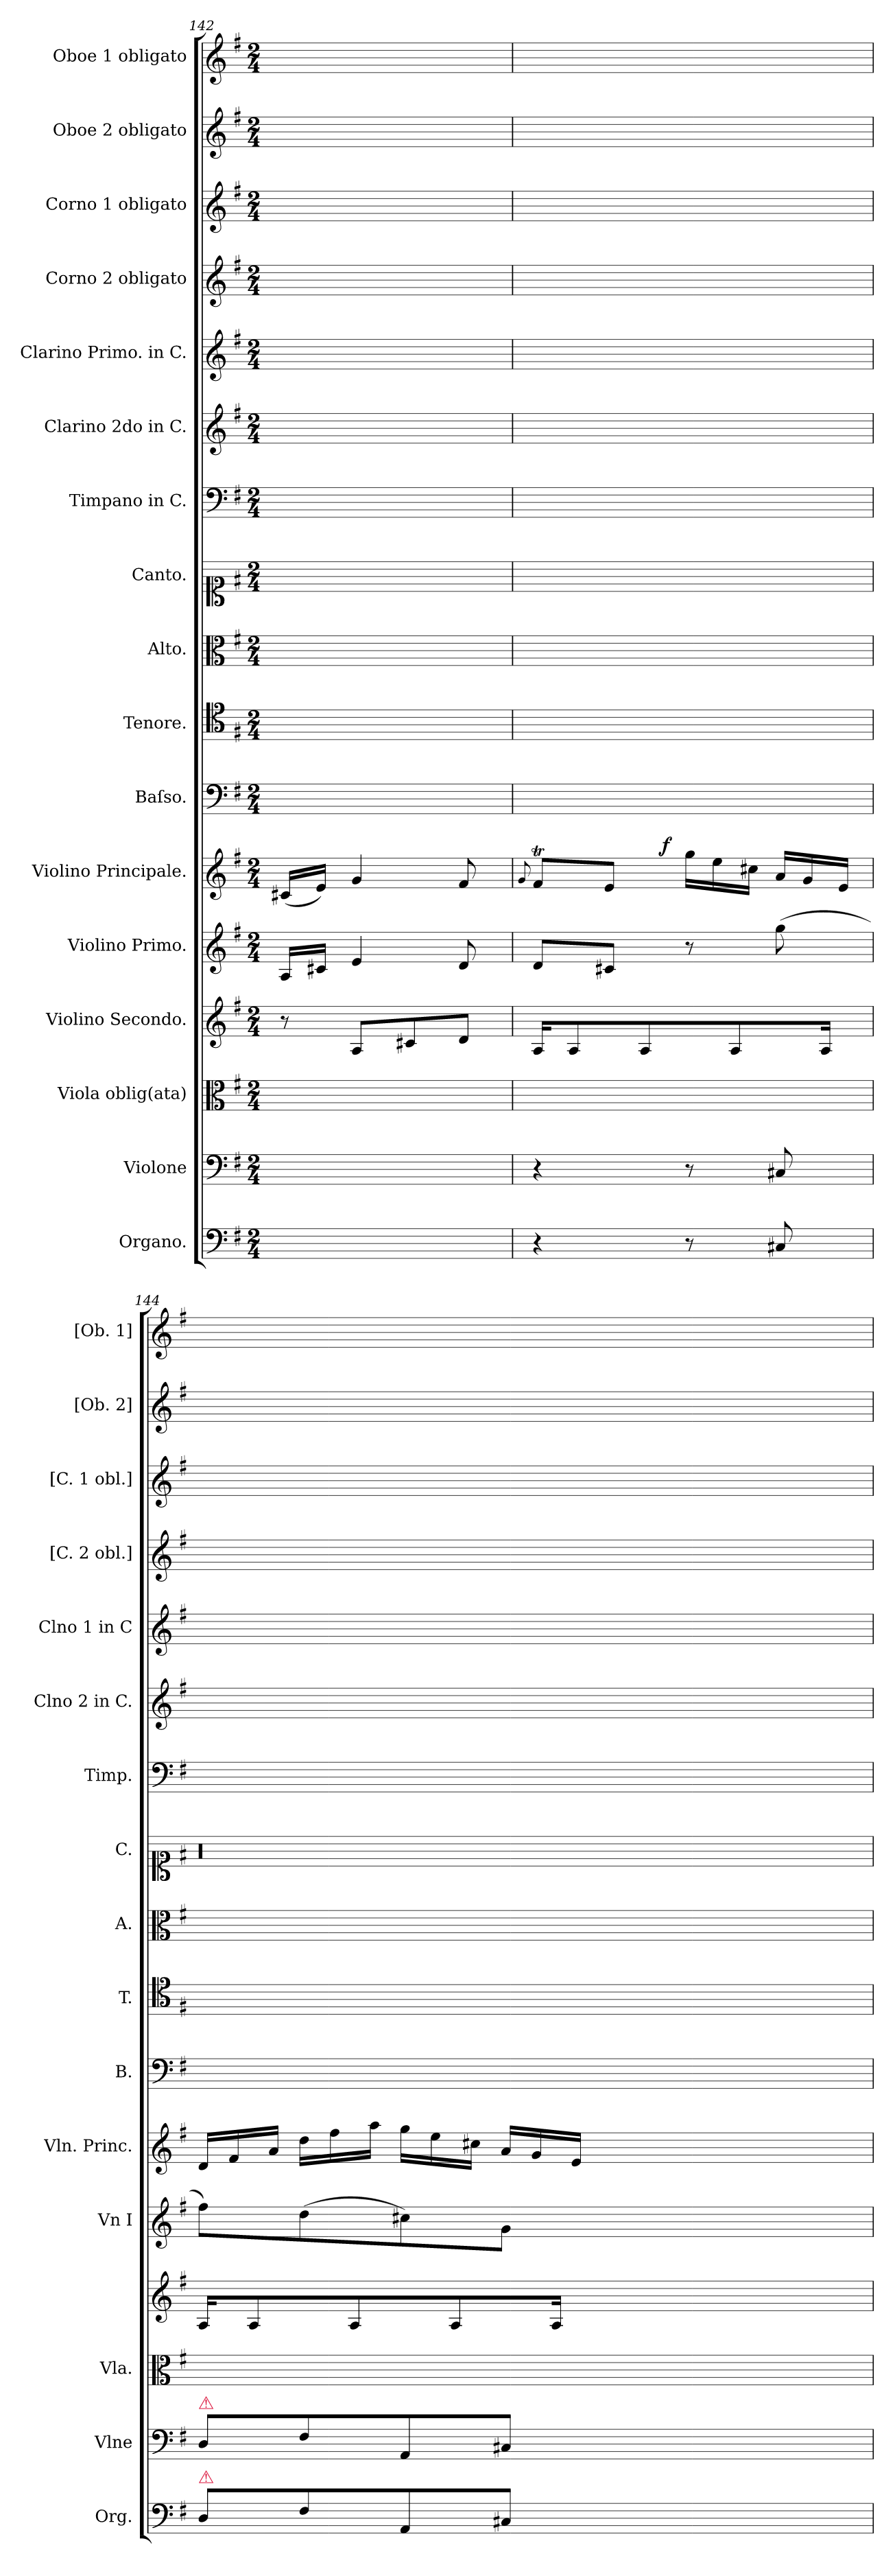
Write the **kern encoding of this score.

**kern	**kern	**kern	**kern	**kern	**kern	**dynam	**kern	**kern	**kern	**kern	**kern	**kern	**kern	**kern	**kern	**kern	**kern
*part17	*part16	*part15	*part14	*part13	*part12	*part12	*part11	*part10	*part9	*part8	*part7	*part6	*part5	*part4	*part3	*part2	*part1
*staff17	*staff16	*staff15	*staff14	*staff13	*staff12	*staff12	*staff11	*staff10	*staff9	*staff8	*staff7	*staff6	*staff5	*staff4	*staff3	*staff2	*staff1
*I"Organo.	*I"Violone	*I"Viola oblig(ata)	*I"Violino Secondo.	*I"Violino Primo.	*I"Violino Principale.	*	*I"Baſso.	*I"Tenore.	*I"Alto.	*I"Canto.	*I"Timpano in C.	*I"Clarino 2do in C.	*I"Clarino Primo. in C.	*I"Corno 2 obligato	*I"Corno 1 obligato	*I"Oboe 2 obligato	*I"Oboe 1 obligato
*I'Org.	*I'Vlne	*I'Vla.	*	*I'Vn I	*I'Vln. Princ.	*	*I'B.	*I'T.	*I'A.	*I'C.	*I'Timp.	*I'Clno 2 in C.	*I'Clno 1 in C	*I'[C. 2 obl.]	*I'[C. 1 obl.]	*I'[Ob. 2]	*I'[Ob. 1]
*clefF4	*clefF4	*clefC3	*clefG2	*clefG2	*clefG2	*	*clefF4	*clefC4	*clefC3	*clefC1	*clefF4	*clefG2	*clefG2	*clefG2	*clefG2	*clefG2	*clefG2
*k[f#]	*k[f#]	*k[f#]	*k[f#]	*k[f#]	*k[f#]	*	*k[f#]	*k[f#]	*k[f#]	*k[f#]	*k[f#]	*k[f#]	*k[f#]	*k[f#]	*k[f#]	*k[f#]	*k[f#]
*G:	*G:	*G:	*G:	*G:	*G:	*	*G:	*G:	*G:	*G:	*G:	*G:	*G:	*G:	*G:	*G:	*G:
*M2/4	*M2/4	*M2/4	*M2/4	*M2/4	*M2/4	*	*M2/4	*M2/4	*M2/4	*M2/4	*M2/4	*M2/4	*M2/4	*M2/4	*M2/4	*M2/4	*M2/4
=142	=142	=142	=142	=142	=142	=142	=142	=142	=142	=142	=142	=142	=142	=142	=142	=142	=142
2ryy	2ryy	2ryy	8r	16A/LL	(16c#X/LL	.	2ryy	2ryy	2ryy	2ryy	2ryy	2ryy	2ryy	2ryy	2ryy	2ryy	2ryy
.	.	.	.	16c#X/JJ	16e/JJ)	.	.	.	.	.	.	.	.	.	.	.	.
.	.	.	8A/L	4e/	4g/	.	.	.	.	.	.	.	.	.	.	.	.
.	.	.	8c#X/	.	.	.	.	.	.	.	.	.	.	.	.	.	.
.	.	.	8d/J	8d/	8f#/	.	.	.	.	.	.	.	.	.	.	.	.
=143	=143	=143	=143	=143	=143	=143	=143	=143	=143	=143	=143	=143	=143	=143	=143	=143	=143
.	.	.	.	.	8qqg/	.	.	.	.	.	.	.	.	.	.	.	.
*	*	*	*	*	*^	*	*	*	*	*	*	*	*	*	*	*	*
4r	4r	2ryy	16A/KL	8d/L	8f#t/L	8..ryy	.	2ryy	2ryy	2ryy	2ryy	2ryy	2ryy	2ryy	2ryy	2ryy	2ryy	2ryy
.	.	.	8A/	.	.	.	.	.	.	.	.	.	.	.	.	.	.	.
.	.	.	.	8c#X/J	8e/J	.	.	.	.	.	.	.	.	.	.	.	.	.
.	.	.	8A/	.	.	.	.	.	.	.	.	.	.	.	.	.	.	.
!	!	!	!	!	!	!	!LO:DY:a	!	!	!	!	!	!	!	!	!	!	!
.	.	.	.	.	.	4ryy	f	.	.	.	.	.	.	.	.	.	.	.
*	*	*	*	*	*Xtuplet	*	*	*	*	*	*	*	*	*	*	*	*	*
8r	8r	.	.	8r	24gg\LL	.	.	.	.	.	.	.	.	.	.	.	.	.
.	.	.	.	.	24ee\	.	.	.	.	.	.	.	.	.	.	.	.	.
.	.	.	8A/	.	.	.	.	.	.	.	.	.	.	.	.	.	.	.
.	.	.	.	.	24cc#X\JJ	.	.	.	.	.	.	.	.	.	.	.	.	.
8C#X/	8C#X/	.	.	(8gg\	24a/LL	.	.	.	.	.	.	.	.	.	.	.	.	.
.	.	.	.	.	24g/	.	.	.	.	.	.	.	.	.	.	.	.	.
.	.	.	16A/Jk	.	.	.	.	.	.	.	.	.	.	.	.	.	.	.
.	.	.	.	.	24e/JJ	.	.	.	.	.	.	.	.	.	.	.	.	.
.	.	.	.	.	.	32ryy	.	.	.	.	.	.	.	.	.	.	.	.
=144	=144	=144	=144	=144	=144	=144	=144	=144	=144	=144	=144	=144	=144	=144	=144	=144	=144	=144
!	!LO:TX:a:color=crimson:t=⚠	!	!	!	!	!	!	!	!	!	!	!	!	!	!	!	!	!
!LO:TX:a:color=crimson:t=⚠	!	!	!	!	!	!	!	!	!	!	!	!	!	!	!	!	!	!
!	!	!	!	!	!	!	!	!	!	!	!LO:N:vis=00	!	!	!	!	!	!	!
*	*	*	*	*	*v	*v	*	*	*	*	*	*	*	*	*	*	*	*
8D\L	8D\L	2ryy	16A/KL	8ff#\L)	24d/LL	.	2ryy	2ryy	2ryy	0r	2ryy	2ryy	2ryy	2ryy	2ryy	2ryy	2ryy
.	.	.	.	.	24f#/	.	.	.	.	.	.	.	.	.	.	.	.
.	.	.	8A/	.	.	.	.	.	.	.	.	.	.	.	.	.	.
.	.	.	.	.	24a/JJ	.	.	.	.	.	.	.	.	.	.	.	.
8F#\	8F#\	.	.	(8dd\	24dd\LL	.	.	.	.	.	.	.	.	.	.	.	.
.	.	.	.	.	24ff#\	.	.	.	.	.	.	.	.	.	.	.	.
.	.	.	8A/	.	.	.	.	.	.	.	.	.	.	.	.	.	.
.	.	.	.	.	24aa\JJ	.	.	.	.	.	.	.	.	.	.	.	.
8AA/	8AA/	.	.	8cc#X\)	24gg\LL	.	.	.	.	.	.	.	.	.	.	.	.
.	.	.	.	.	24ee\	.	.	.	.	.	.	.	.	.	.	.	.
.	.	.	8A/	.	.	.	.	.	.	.	.	.	.	.	.	.	.
.	.	.	.	.	24cc#X\JJ	.	.	.	.	.	.	.	.	.	.	.	.
8C#X/J	8C#X/J	.	.	8g\J	24a/LL	.	.	.	.	.	.	.	.	.	.	.	.
.	.	.	.	.	24g/	.	.	.	.	.	.	.	.	.	.	.	.
.	.	.	16A/Jk	.	.	.	.	.	.	.	.	.	.	.	.	.	.
.	.	.	.	.	24e/JJ	.	.	.	.	.	.	.	.	.	.	.	.
1.ryy	1.ryy	1.ryy	1.ryy	1.ryy	1.ryy	.	1.ryy	1.ryy	1.ryy	.	1.ryy	1.ryy	1.ryy	1.ryy	1.ryy	1.ryy	1.ryy
=	=	=	=	=	=	=	=	=	=	=	=	=	=	=	=	=	=
*-	*-	*-	*-	*-	*-	*-	*-	*-	*-	*-	*-	*-	*-	*-	*-	*-	*-
